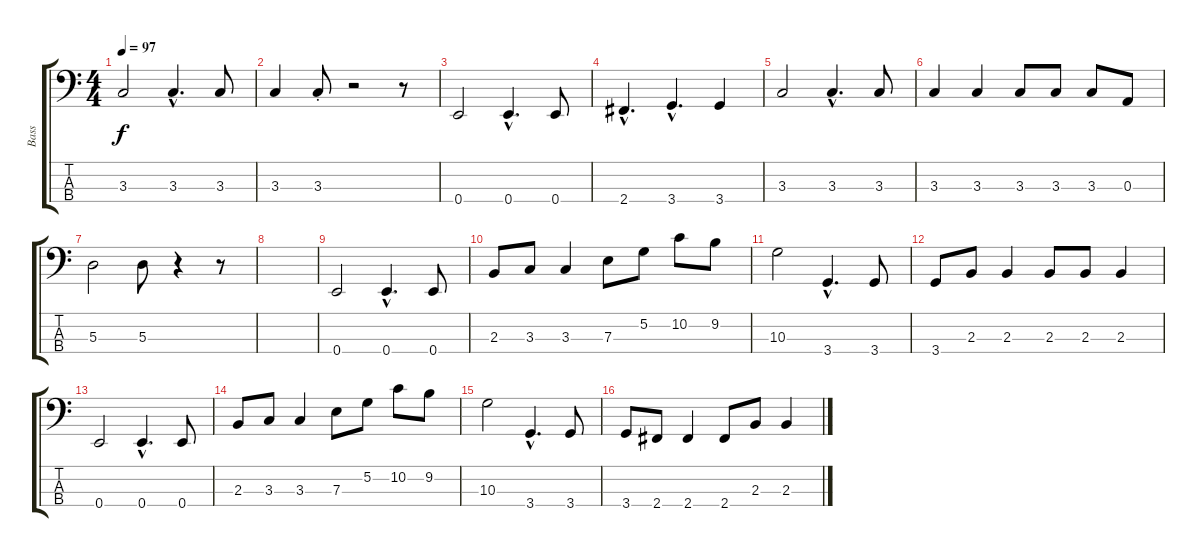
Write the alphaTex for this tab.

\track ("Bass" "Bass") {instrument electricbassfinger}
\staff {score tabs}
\tuning (G2 D2 A1 E1) {hide}
\ts (4 4)
\tempo 97
\clef f4
\ks c
3.3.2{dy f} 3.3{hac}.4{d} 3.3.8 |
3.3.4 3.3{st}.8 r.2 r.8 |
0.4.2 0.4{hac}.4{d} 0.4.8 |
2.4{hac}.4{d} 3.4{hac}.4{d} 3.4.4 |
3.3.2 3.3{hac}.4{d} 3.3.8 |
3.3.4 3.3.4 3.3.8 3.3.8 3.3.8 0.3.8 |
5.3.2 5.3.8 r.4 r.8 |
|
0.4.2 0.4{hac}.4{d} 0.4.8 |
2.3.8 3.3.8 3.3.4 7.3.8 5.2.8 10.2.8 9.2.8 |
10.3.2 3.4{hac}.4{d} 3.4.8 |
3.4.8 2.3.8 2.3.4 2.3.8 2.3.8 2.3.4 |
0.4.2 0.4{hac}.4{d} 0.4.8 |
2.3.8 3.3.8 3.3.4 7.3.8 5.2.8 10.2.8 9.2.8 |
10.3.2 3.4{hac}.4{d} 3.4.8 |
3.4.8 2.4.8 2.4.4 2.4.8 2.3.8 2.3.4
